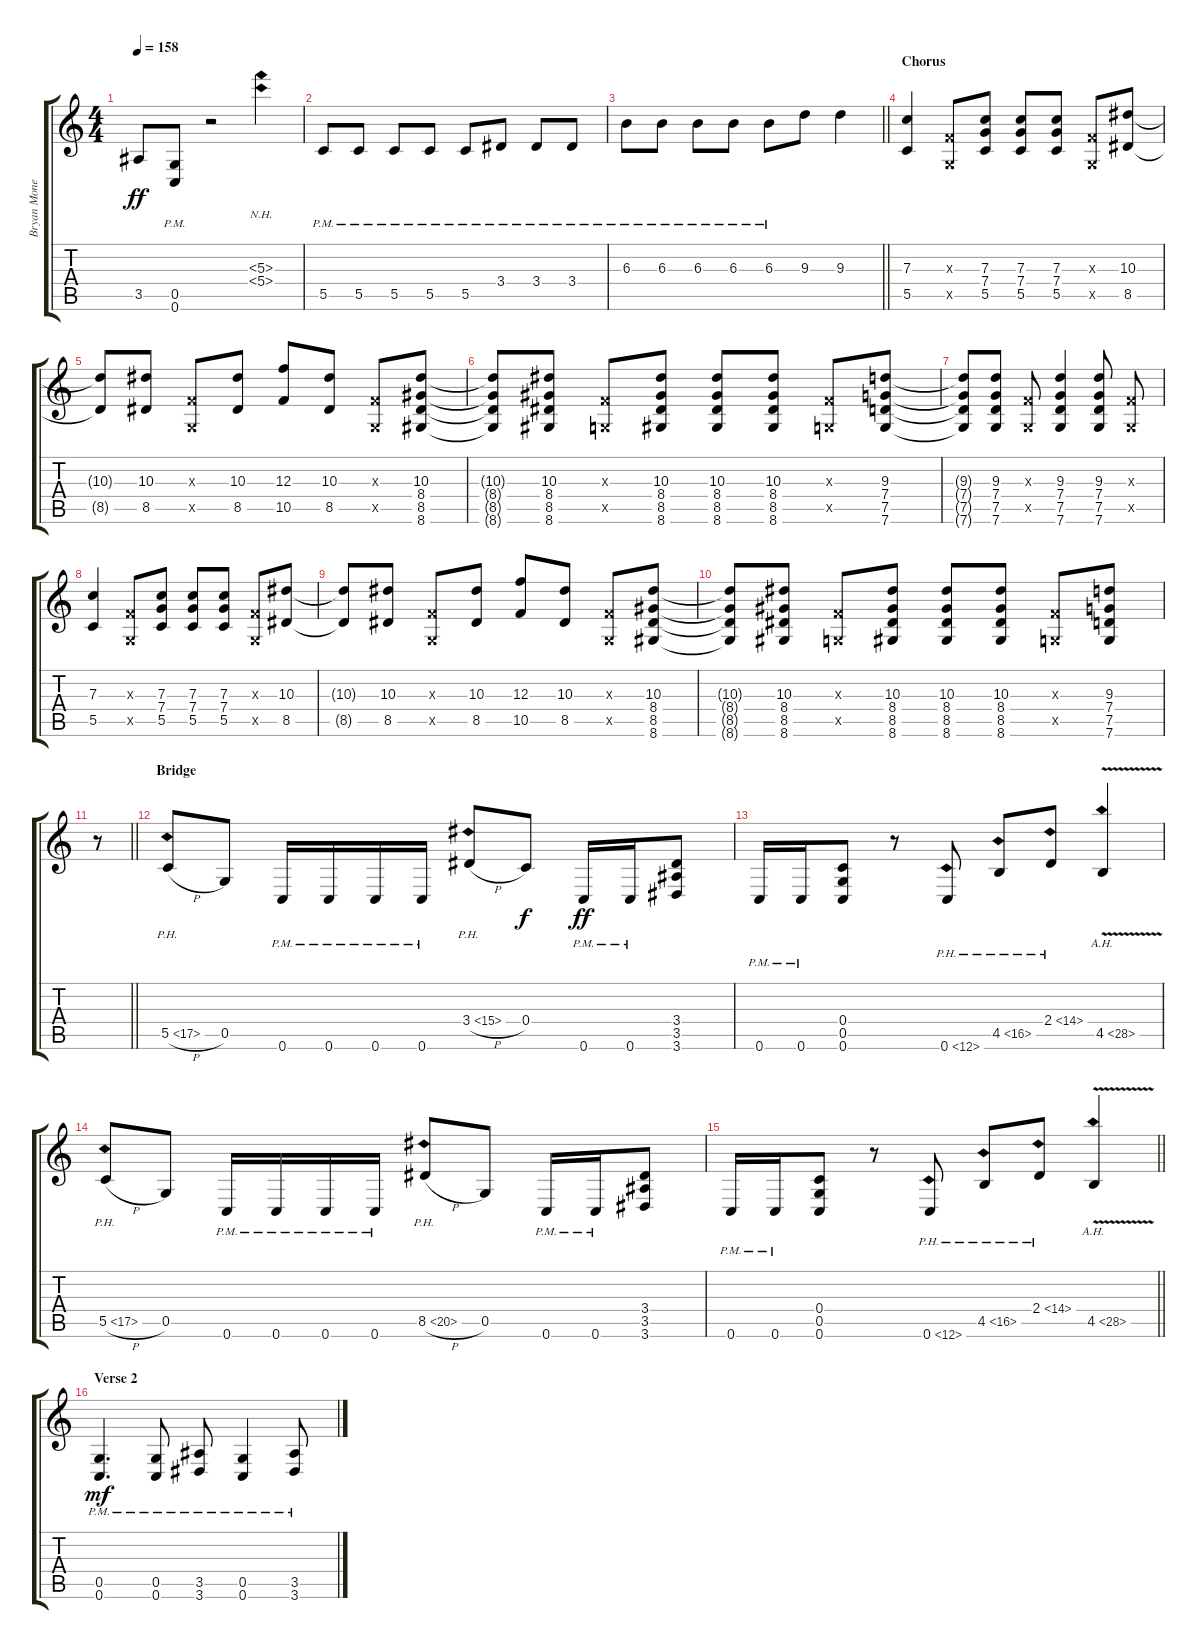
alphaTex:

\track ("Bryan Money [Gtr.2]" "Bryan Mone") {instrument distortionguitar}
\staff {score tabs}
\tuning (D4 A3 F3 C3 G2 C2) {hide}
\ts (4 4)
\tempo 158
\clef g2
\ks c
3.5{t}.8{dy ff} (0.5{pm} 0.6{pm}).8 r.2 (5.3{nh} 5.4{nh}).4 |
5.5{pm}.8 5.5{pm}.8 5.5{pm}.8 5.5{pm}.8 5.5{pm}.8 3.4{pm}.8 3.4{pm}.8 3.4{pm}.8 |
\barLineRight lightlight
6.3{pm}.8 6.3{pm}.8 6.3{pm}.8 6.3{pm}.8 6.3{pm}.8 9.3.8 9.3.4 |
\section ("" "Chorus")
(7.3 5.5).4 (0.3{x} 0.5{x}).8 (7.3 7.4 5.5).8 (7.3 7.4 5.5).8 (7.3 7.4 5.5).8 (0.3{x} 0.5{x}).8 (10.3 8.5).8 |
(10.3{t} 8.5{t}).8 (10.3 8.5).8 (0.3{x} 0.5{x}).8 (10.3 8.5).8 (12.3 10.5).8 (10.3 8.5).8 (0.3{x} 0.5{x}).8 (10.3 8.4 8.5 8.6).8 |
(10.3{t} 8.4{t} 8.5{t} 8.6{t}).8 (10.3 8.4 8.5 8.6).8 (0.3{x} 0.5{x}).8 (10.3 8.4 8.5 8.6).8 (10.3 8.4 8.5 8.6).8 (10.3 8.4 8.5 8.6).8 (0.3{x} 0.5{x}).8 (9.3 7.4 7.5 7.6).8 |
(9.3{t} 7.4{t} 7.5{t} 7.6{t}).8 (9.3 7.4 7.5 7.6).8 (0.3{x} 0.5{x}).8 (9.3 7.4 7.5 7.6).4 (9.3 7.4 7.5 7.6).8 (0.3{x} 0.5{x}).8 |
(7.3 5.5).4 (0.3{x} 0.5{x}).8 (7.3 7.4 5.5).8 (7.3 7.4 5.5).8 (7.3 7.4 5.5).8 (0.3{x} 0.5{x}).8 (10.3 8.5).8 |
(10.3{t} 8.5{t}).8 (10.3 8.5).8 (0.3{x} 0.5{x}).8 (10.3 8.5).8 (12.3 10.5).8 (10.3 8.5).8 (0.3{x} 0.5{x}).8 (10.3 8.4 8.5 8.6).8 |
(10.3{t} 8.4{t} 8.5{t} 8.6{t}).8 (10.3 8.4 8.5 8.6).8 (0.3{x} 0.5{x}).8 (10.3 8.4 8.5 8.6).8 (10.3 8.4 8.5 8.6).8 (10.3 8.4 8.5 8.6).8 (0.3{x} 0.5{x}).8 (9.3 7.4 7.5 7.6).8 |
\barLineRight lightlight
r.8 |
\section ("" "Bridge")
5.5{ph 12 h}.8 0.5.8 0.6{pm}.16 0.6{pm}.16 0.6{pm}.16 0.6{pm}.16 3.4{ph 12 h}.8 0.4.8{dy f} 0.6{pm}.16{dy ff} 0.6{pm}.16 (3.4 3.5 3.6).8 |
0.6{pm}.16 0.6{pm}.16 (0.4 0.5 0.6).8 r.8 0.6{ph 12}.8 4.5{ph 12}.8 2.4{ph 12}.8 4.5{ah 24 v}.4 |
5.5{ph 12 h}.8 0.5.8 0.6{pm}.16 0.6{pm}.16 0.6{pm}.16 0.6{pm}.16 8.5{ph 12 h}.8 0.5.8 0.6{pm}.16 0.6{pm}.16 (3.4 3.5 3.6).8 |
\barLineRight lightlight
0.6{pm}.16 0.6{pm}.16 (0.4 0.5 0.6).8 r.8 0.6{ph 12}.8 4.5{ph 12}.8 2.4{ph 12}.8 4.5{ah 24 v}.4 |
\section ("" "Verse 2")
(0.5{pm} 0.6{pm}).4{d dy mf} (0.5{pm} 0.6{pm}).8 (3.5{pm} 3.6{pm}).8 (0.5{pm} 0.6{pm}).4 (3.5{pm} 3.6{pm}).8
